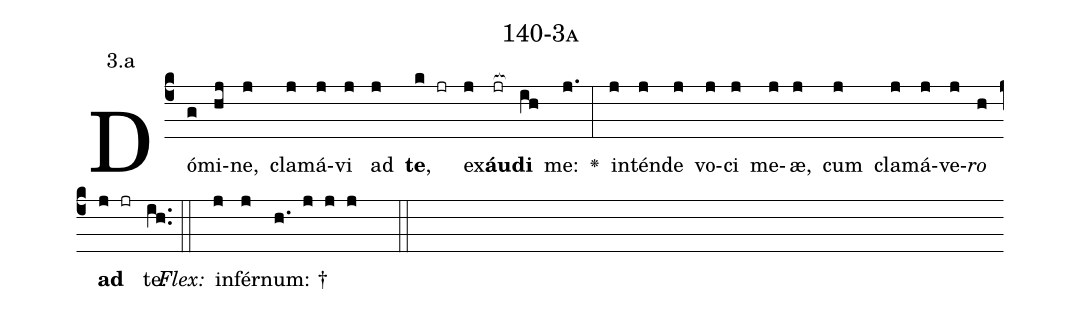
name: 140-3a;
annotation: 3.a;
%%
(c4)Dó(g)mi(hj)ne,(j) cla(j)má(j)vi(j) ad(j) <b>te</b>,(k jr) ex(j)<b>áu</b>(jr[ocb:1{])<b>di</b>(ih[ocb:0}]) me:(j.) <v>\greheightstar</v>(:) in(j)tén(j)de(j) vo(j)ci(j) me(j)æ,(j) cum(j) cla(j)má(j)ve(j)<i>ro</i>(h) <b>ad</b>(j jr) te.(ih..) (::)
<i>Flex:</i>()  in(j)fér(j)num: †(h. j j j  ::)

%E(j) u(j) o(j) u(h) a(j) e.(ih..) (::)
